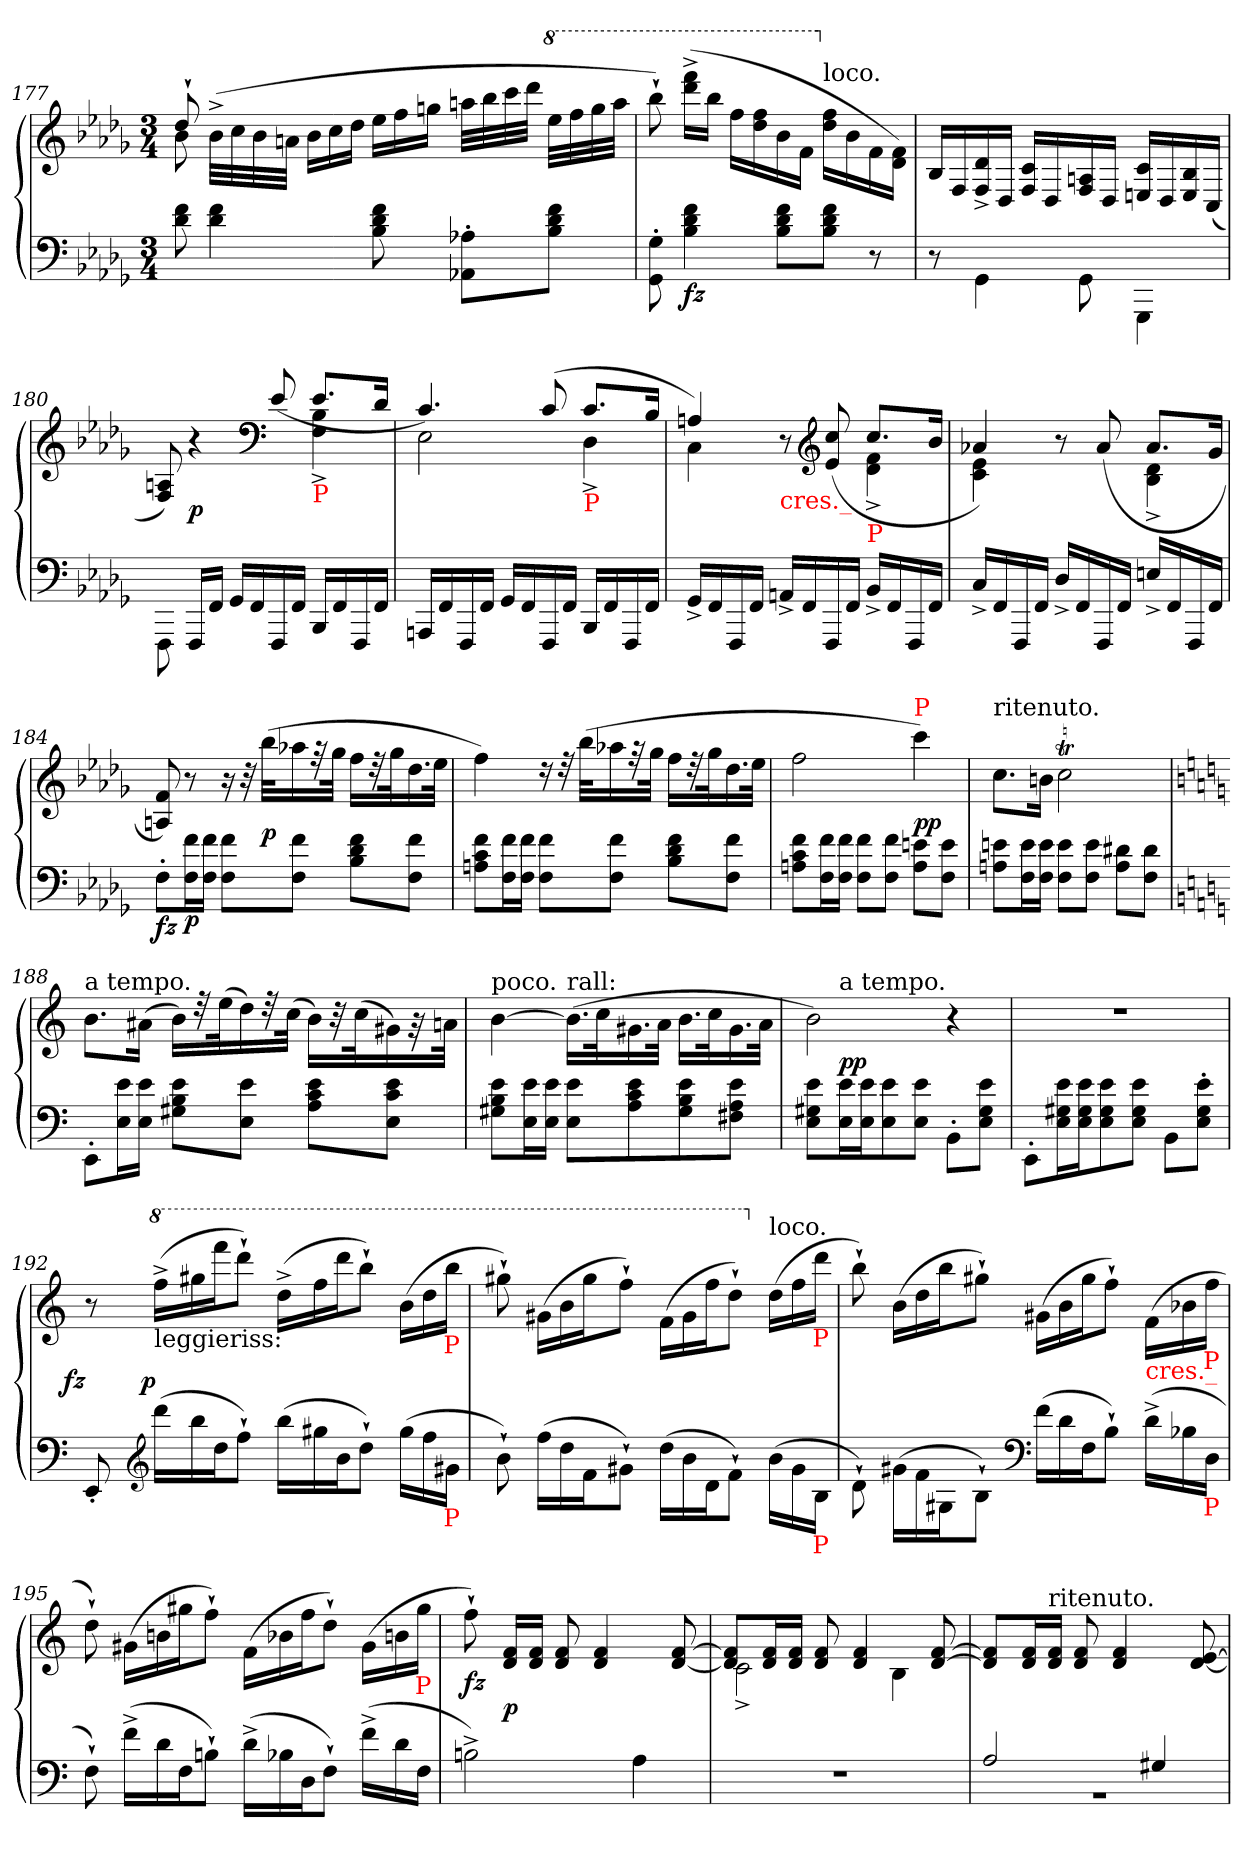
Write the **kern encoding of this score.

**kern	**kern	**dynam
*part1	*part1	*part1
*staff2	*staff1	*staff1/2
*clefF4	*clefG2	*
*k[b-e-a-d-g-]	*k[b-e-a-d-g-]	*
*M3/4	*M3/4	*
=177	=177	=177
*	*^	*
8f 8d-	8dd-`	8b-	.
4f 4d-	(32b-^>\LLL	8ryy	.
.	32cc\	.	.
.	32b-\	.	.
.	32an\JJJ	.	.
*	*Xtuplet	*	*
.	24b-\LL	2ryy	.
.	24cc\	.	.
.	24dd-\JJ	.	.
8f 8d- 8B-	24ee-\LL	.	.
.	24ff\	.	.
.	24ggn\JJ	.	.
8A-X' 8AA-X'L	32aan\LLL	.	.
.	32bb-\	.	.
.	32ccc\	.	.
.	32ddd-\JJJ	.	.
*	*8va	*	*
8f 8d- 8B-J	32eee-\LLL	.	.
.	32fff\	.	.
.	32ggg\	.	.
.	32aaa\JJJ	.	.
*	*v	*v	*
=178	=178	=178
8G-'\ 8GG-'\	8bbb-`>)	.
!	!	!LO:DY:b=2
4f 4d- 4B-	(16ffff^< 16dddd-^<LL	fz
.	16bbb-JJ	.
.	16fffLL	.
.	16fff 16ddd-	.
8f 8d- 8B-L	16bb-	.
.	16ffJJ	.
*	*X8va	*
!	!LO:TX:a:t=loco.	!
8f 8d- 8B-J	16ff\ 16dd-\LL	.
.	16b-\	.
8r	16f\	.
.	16f\ 16d-\JJ)	.
=179	=179	=179
8r	16B-/LL	.
.	16F/	.
4GG-\	16d-^>/ 16F^>/	.
.	16D-/JJ	.
.	16c/ 16F/LL	.
.	16D-/	.
8GG-\	16An/ 16F/	.
.	16D-/JJ	.
4GGG-\	16c/ 16En/LL	.
.	16D-/	.
.	16B-/ 16E/	.
.	(<16C/JJ	.
=180	=180	=180
*	*^	*
8FFF\	8An/ 8F/)	8ryy	.
16FFFLL	4r	4ryy	p
16FFJJ	.	.	.
16GG-LL	.	.	.
16FF	.	.	.
*	*clefF4	*	*
16FFF	(>8e-/	8ryy	.
16FFJJ	.	.	.
!	!LO:TX:b:color=red:t=P	!	!
16BBB-LL	8.e-L	4B-^< 4F^<	.
16FF	.	.	.
16FFF	.	.	.
16FFJJ	16d-Jk	.	.
=181	=181	=181	=181
16AAAnLL	4.c)	2E-	.
16FF	.	.	.
16FFF	.	.	.
16FFJJ	.	.	.
16GG-LL	.	.	.
16FF	.	.	.
16FFF	(8c	.	.
16FFJJ	.	.	.
!	!LO:TX:b:color=red:t=P	!	!
16BBB-LL	8.cL	4D-^	.
16FF	.	.	.
16FFF	.	.	.
16FFJJ	16B-Jk	.	.
=182	=182	=182	=182
16GG-^>LL	4An/)	4C\	.
16FF	.	.	.
16FFF	.	.	.
16FFJJ	.	.	.
!	!LO:TX:b:color=red:t=cres._	!	!
16AAn^>LL	8r	8ryy	.
16FF	.	.	.
*	*clefG2	*	*
16FFF	(>8cc 8e-	8ryy	.
16FFJJ	.	.	.
!	!LO:TX:b:color=red:t=P	!	!
16BB-^>LL	8.ccL	4f^< 4d-^<	.
16FF	.	.	.
16FFF	.	.	.
16FFJJ	16b-Jk	.	.
=183	=183	=183	=183
16C^>LL	4a-X)	4e- 4c	.
16FF	.	.	.
16FFF	.	.	.
16FFJJ	.	.	.
16D-^>LL	8r	8ryy	.
16FF	.	.	.
16FFF	(8a-	8ryy	.
16FFJJ	.	.	.
16En^>LL	8.a-L	4d-^< 4B-^<	.
16FF	.	.	.
16FFF	.	.	.
16FFJJ	16g-Jk	.	.
*	*v	*v	*
=184	=184	=184
!	!	!LO:DY:b=2
8F'L	8f 8An)	fz
!	!	!LO:DY:b=2
16f 16FL	8r	p
16f 16FJJ	.	.
8f 8FL	16r	.
.	32r	.
.	(32bb-KLL	p
8f 8FJ	16aa-X	.
.	32rff	.
.	32gg-JJk	.
8f 8d- 8B-L	16ffLL	.
.	32rdd	.
.	32gg-k	.
8f 8FJ	16.dd-	.
.	32ee-JJk	.
=185	=185	=185
8f 8c 8AnL	4ff)	.
16f 16FL	.	.
16f 16FJJ	.	.
8f 8FL	16rdd	.
.	32rdd	.
.	(32bb-KLL	.
8f 8FJ	16aa-X	.
.	32rff	.
.	32gg-JJk	.
8f 8d- 8B-L	16ffLL	.
.	32rdd	.
.	32gg-k	.
8f 8FJ	16.dd-	.
.	32ee-JJk	.
=186	=186	=186
8f 8c 8AnL	2ff	.
16f 16FL	.	.
16f 16FJJ	.	.
8f 8FL	.	.
8f 8FJ	.	.
!	!LO:TX:a:color=red:t=P	!
8en 8AL	4ccc)	pp
8e 8FJ	.	.
=187	=187	=187
!	!LO:TX:a:t=ritenuto.	!
8en 8AnL	8.ccL	.
16e 16FL	.	.
16e 16FJJ	16bnJk	.
8e 8FL	2ccT	.
8e 8FJ	.	.
8d#X 8AL	.	.
8d# 8FJ	.	.
=188	=188	=188
*k[]	*k[]	*
!	!LO:TX:a:t=a tempo.	!
8EE'L	8.b\L	.
16e 16EL	.	.
16e 16EJJ	(16a#X\Jk	.
8e 8B 8G#XL	16bLL)	.
.	32r	.
.	(32eek	.
8e 8EJ	16dd)	.
.	32r	.
.	(32ccJJk	.
8e 8c 8AL	16b\LL)	.
.	32r	.
.	(32cc\k	.
8e 8c 8EJ	16g#X\)	.
.	32rg	.
.	32an\JJk	.
=189	=189	=189
!	!LO:TX:a:t=poco.	!
8e 8B 8G#XL	[4b	.
16e 16EL	.	.
16e 16EJJ	.	.
!	!LO:TX:a:t=rall&colon;	!
8e 8EL	(16.b\LL]	.
.	32cc\k	.
8e 8c 8A	16.g#X\	.
.	32a\JJk	.
8e 8B 8G#	16.b\LL	.
.	32cc\k	.
8e 8A 8F#XJ	16.g#\	.
.	32a\JJk	.
=190	=190	=190
*	*^	*
8e 8G#X 8EL	2b)	8ryy	.
!	!	!LO:TX:a:t=a tempo.	!
16e 16EL	.	2ryy	pp
16e 16EJ	.	.	.
8e 8E	.	.	.
8e 8EJ	.	.	.
8BB'L	4r	.	.
8e 8G# 8EJ	.	8ryy	.
*	*v	*v	*
=191	=191	=191
8EE'L	2.rdd	.
16e 16G#X 16EL	.	.
16e 16G# 16EJ	.	.
8e 8G# 8E	.	.
8e 8G# 8EJ	.	.
8BBL	.	.
8e'> 8G#'> 8E'>J	.	.
=192	=192	=192
!	!	!LO:DY:rj
8EE'	8r	fz
*clefG2	*	*
*Xtuplet	*	*
*	*8va	*
!	!LO:TX:b:t=leggieriss&colon;	!
!	!	!LO:DY:rj
(24dddLL	(24fff^<LL	p
24bb	24ggg#X	.
24ddJ	24ffffJ	.
8ff`J)	8dddd`J)	.
(24bbLL	(24ddd^<LL	.
24gg#X	24fff	.
24bJ	24ddddJ	.
8dd`J)	8bbb`J)	.
(24gg#LL	(24bbLL	.
24ff	24ddd	.
!	!LO:TX:b:color=red:t=P	!
!LO:TX:b:color=red:t=P	!	!
24g#XJJ	24bbbJJ	.
=193	=193	=193
8b`)	8ggg#X`)	.
(24ffLL	(24gg#XLL	.
24dd	24bb	.
24fJ	24ggg#J	.
8g#X`J)	8fff`J)	.
(24dd\LL	(24ffLL	.
24b\	24gg#	.
24d\J	24fffJ	.
8f`\J)	8ddd`J)	.
*	*X8va	*
!	!LO:TX:a:t=loco.	!
(>24b\LL	(>24ddLL	.
24g#\	24ff	.
!	!LO:TX:b:color=red:t=P	!
!LO:TX:b:color=red:t=P	!	!
24B\JJ	24dddJJ	.
=194	=194	=194
8d`\)	8bb`)	.
(24g#X\LL	(24bLL	.
24f\	24dd	.
24G#X\J	24bbJ	.
8B`\J)	8gg#X`J)	.
*clefF4	*	*
(24fLL	(24g#XLL	.
24d	24b	.
24FJ	24gg#J	.
8B`J)	8ff`J)	.
!	!LO:TX:b:color=red:t=cres._	!
(24d^LL	(24fLL	.
24B-X	24b-X	.
!	!LO:TX:b:color=red:t=P	!
!LO:TX:b:color=red:t=P	!	!
24DJJ	24ffJJ	.
=195	=195	=195
8F`)	8dd`)	.
(24f^LL	(24g#XLL	.
24d	24bn	.
24FJ	24gg#XJ	.
8Bn`J)	8ff`J)	.
(24d^LL	(24fLL	.
24B-X	24b-X	.
24DJ	24ffJ	.
8F`J)	8dd`J)	.
(24f^LL	(24g#LL	.
24d	24bn	.
!	!LO:TX:b:color=red:t=P	!
24FJJ	24gg#JJ	.
=196	=196	=196
2Bn^<)	8ff`)	fz
.	16f 16dLL	p
.	16f 16dJJ	.
.	8f 8d	.
.	4f 4d	.
4A	.	.
.	[8f [8d	.
=197	=197	=197
*	*^	*
2.rF	8f] 8d]L	2c^	.
.	16f 16dL	.	.
.	16f 16dJJ	.	.
.	8f 8d	.	.
.	4f 4d	.	.
.	.	4B	.
.	[8f [8d	.	.
*	*v	*v	*
=198	=198	=198
*^	*	*
2A	2.rBB	8f] 8d]L	.
.	.	16f 16dL	.
!	!	!LO:TX:a:t=ritenuto.	!
.	.	16f 16dJJ	.
.	.	8f 8d	.
.	.	4f 4d	.
4G#X	.	.	.
.	.	[8e [8d	.
*v	*v	*	*
=	=	=
*-	*-	*-
